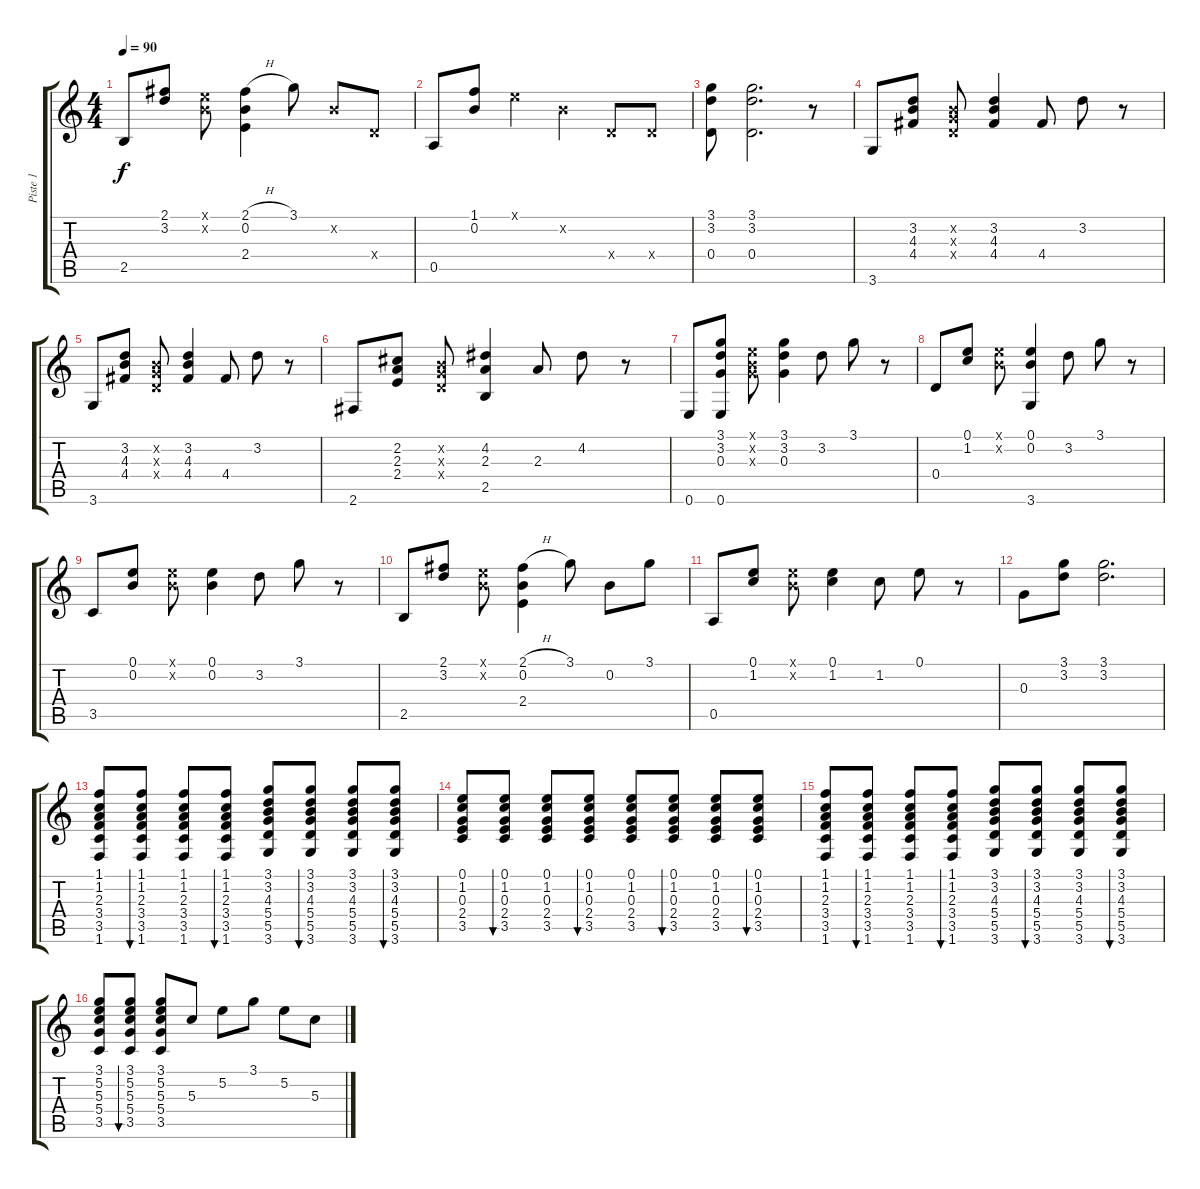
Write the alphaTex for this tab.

\track ("Piste 1" "Piste 1") {instrument acousticguitarsteel}
\staff {score tabs}
\tuning (E4 B3 G3 D3 A2 E2) {hide}
\ts (4 4)
\tempo 90
\clef g2
\ks c
2.5.8{dy f} (2.1 3.2).8 (0.1{x} 0.2{x}).8 (2.1{h} 0.2 2.4).4 3.1.8 0.2{x}.8 0.4{x}.8 |
0.5.8 (1.1 0.2).8 0.1{x}.4 0.2{x}.4 0.4{x}.8 0.4{x}.8 |
(3.1 3.2 0.4).8 (3.1 3.2 0.4).2{d} r.8 |
3.6.8 (3.2 4.3 4.4).8 (0.2{x} 0.3{x} 0.4{x}).8 (3.2 4.3 4.4).4 4.4.8 3.2.8 r.8 |
3.6.8 (3.2 4.3 4.4).8 (0.2{x} 0.3{x} 0.4{x}).8 (3.2 4.3 4.4).4 4.4.8 3.2.8 r.8 |
2.6.8 (2.2 2.3 2.4).8 (0.2{x} 0.3{x} 0.4{x}).8 (4.2 2.3 2.5).4 2.3.8 4.2.8 r.8 |
0.6.8 (3.1 3.2 0.3 0.6).8 (0.1{x} 0.2{x} 0.3{x}).8 (3.1 3.2 0.3).4 3.2.8 3.1.8 r.8 |
0.4.8 (0.1 1.2).8 (0.1{x} 0.2{x}).8 (0.1 0.2 3.6).4 3.2.8 3.1.8 r.8 |
3.5.8 (0.1 0.2).8 (0.1{x} 0.2{x}).8 (0.1 0.2).4 3.2.8 3.1.8 r.8 |
2.5.8 (2.1 3.2).8 (0.1{x} 0.2{x}).8 (2.1{h} 0.2 2.4).4 3.1.8 0.2.8 3.1.8 |
0.5.8 (0.1 1.2).8 (0.1{x} 0.2{x}).8 (0.1 1.2).4 1.2.8 0.1.8 r.8 |
0.3.8 (3.1 3.2).8 (3.1 3.2).2{d} |
(1.1 1.2 2.3 3.4 3.5 1.6).8 (1.1 1.2 2.3 3.4 3.5 1.6).8{bu 30} (1.1 1.2 2.3 3.4 3.5 1.6).8 (1.1 1.2 2.3 3.4 3.5 1.6).8{bu 30} (3.1 3.2 4.3 5.4 5.5 3.6).8 (3.1 3.2 4.3 5.4 5.5 3.6).8{bu 30} (3.1 3.2 4.3 5.4 5.5 3.6).8 (3.1 3.2 4.3 5.4 5.5 3.6).8{bu 30} |
(0.1 1.2 0.3 2.4 3.5).8 (0.1 1.2 0.3 2.4 3.5).8{bu 30} (0.1 1.2 0.3 2.4 3.5).8 (0.1 1.2 0.3 2.4 3.5).8{bu 30} (0.1 1.2 0.3 2.4 3.5).8 (0.1 1.2 0.3 2.4 3.5).8{bu 30} (0.1 1.2 0.3 2.4 3.5).8 (0.1 1.2 0.3 2.4 3.5).8{bu 30} |
(1.1 1.2 2.3 3.4 3.5 1.6).8 (1.1 1.2 2.3 3.4 3.5 1.6).8{bu 30} (1.1 1.2 2.3 3.4 3.5 1.6).8 (1.1 1.2 2.3 3.4 3.5 1.6).8{bu 30} (3.1 3.2 4.3 5.4 5.5 3.6).8 (3.1 3.2 4.3 5.4 5.5 3.6).8{bu 30} (3.1 3.2 4.3 5.4 5.5 3.6).8 (3.1 3.2 4.3 5.4 5.5 3.6).8{bu 30} |
(3.1 5.2 5.3 5.4 3.5).8 (3.1 5.2 5.3 5.4 3.5).8{bu 30} (3.1 5.2 5.3 5.4 3.5).8 5.3.8 5.2.8 3.1.8 5.2.8 5.3.8
